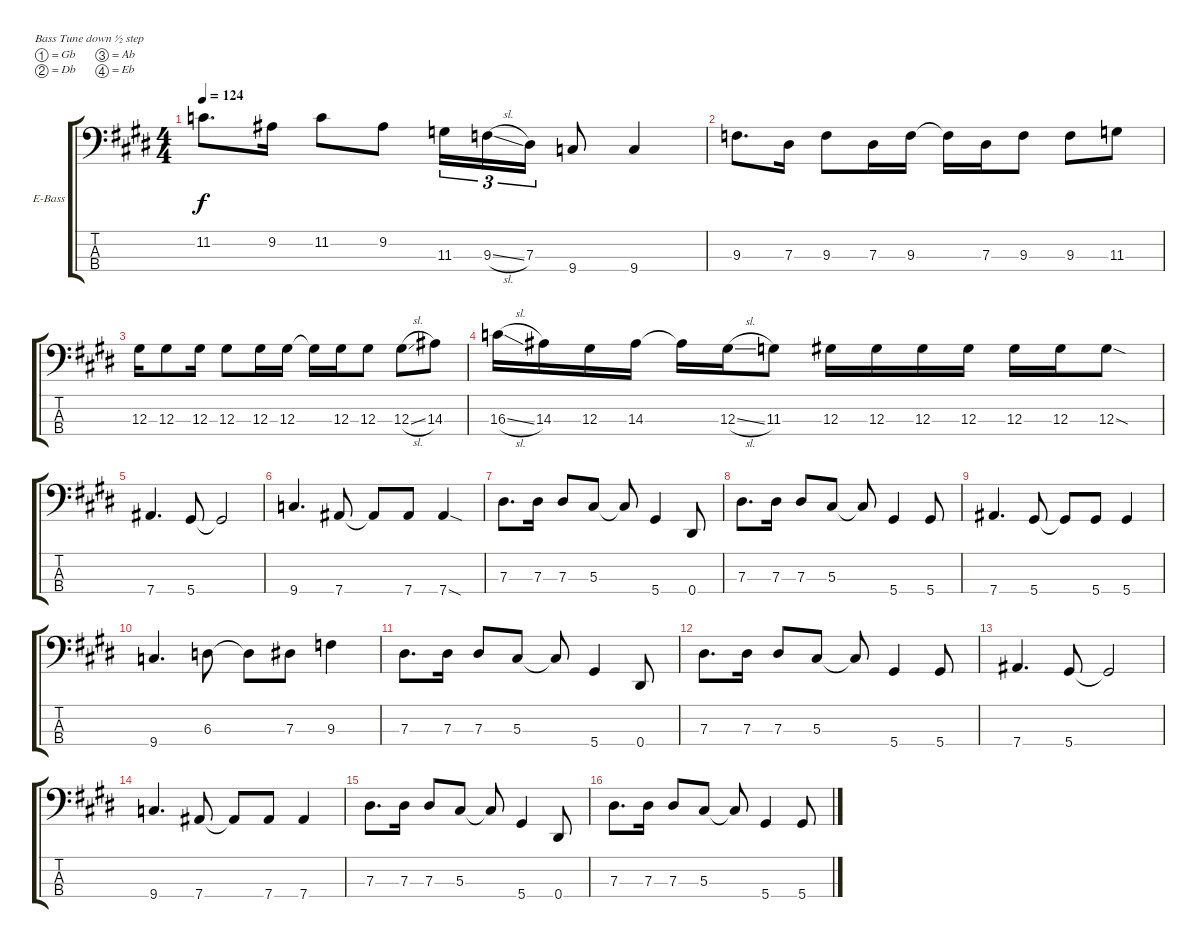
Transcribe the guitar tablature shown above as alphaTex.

\bracketExtendMode groupsimilarinstruments
\firstSystemTrackNameOrientation horizontal
\otherSystemsTrackNameOrientation horizontal
\track ("Untitled" "E-Bass") {instrument electricbassfinger}
\staff {score tabs}
\tuning (Gb2 Db2 Ab1 Eb1)
\ts (4 4)
\tempo 124
\clef f4
\ks c#minor
11.2.8{d dy f} 9.2.16 11.2.8 9.2.8 11.3.16{tu (3 2)} 9.3{sl}.16{tu (3 2)} 7.3.16{tu (3 2)} 9.4.8 9.4.4 |
9.3.8{d} 7.3.16 9.3.8 7.3.16 9.3.16 9.3{t}.16 7.3.16 9.3.8 9.3.8 11.3.8 |
12.3.16 12.3.8 12.3.16 12.3.8 12.3.16 12.3.16 12.3{t}.16 12.3.16 12.3.8 12.3{sl}.8 14.3.8 |
16.3{sl}.16 14.3.16 12.3.16 14.3.16 14.3{t}.16 12.3{sl}.16 11.3.8 12.3.16 12.3.16 12.3.16 12.3.16 12.3.16 12.3.16 12.3{sod}.8 |
7.4.4{d} 5.4.8 5.4{t}.2 |
9.4.4{d} 7.4.8 7.4{t}.8 7.4.8 7.4{sod}.4 |
7.3.8{d} 7.3.16 7.3.8 5.3.8 5.3{t}.8 5.4.4 0.4.8 |
7.3.8{d} 7.3.16 7.3.8 5.3.8 5.3{t}.8 5.4.4 5.4.8 |
7.4.4{d} 5.4.8 5.4{t}.8 5.4.8 5.4.4 |
9.4.4{d} 6.3.8 6.3{t}.8 7.3.8 9.3.4 |
7.3.8{d} 7.3.16 7.3.8 5.3.8 5.3{t}.8 5.4.4 0.4.8 |
7.3.8{d} 7.3.16 7.3.8 5.3.8 5.3{t}.8 5.4.4 5.4.8 |
7.4.4{d} 5.4.8 5.4{t}.2 |
9.4.4{d} 7.4.8 7.4{t}.8 7.4.8 7.4.4 |
7.3.8{d} 7.3.16 7.3.8 5.3.8 5.3{t}.8 5.4.4 0.4.8 |
7.3.8{d} 7.3.16 7.3.8 5.3.8 5.3{t}.8 5.4.4 5.4.8
